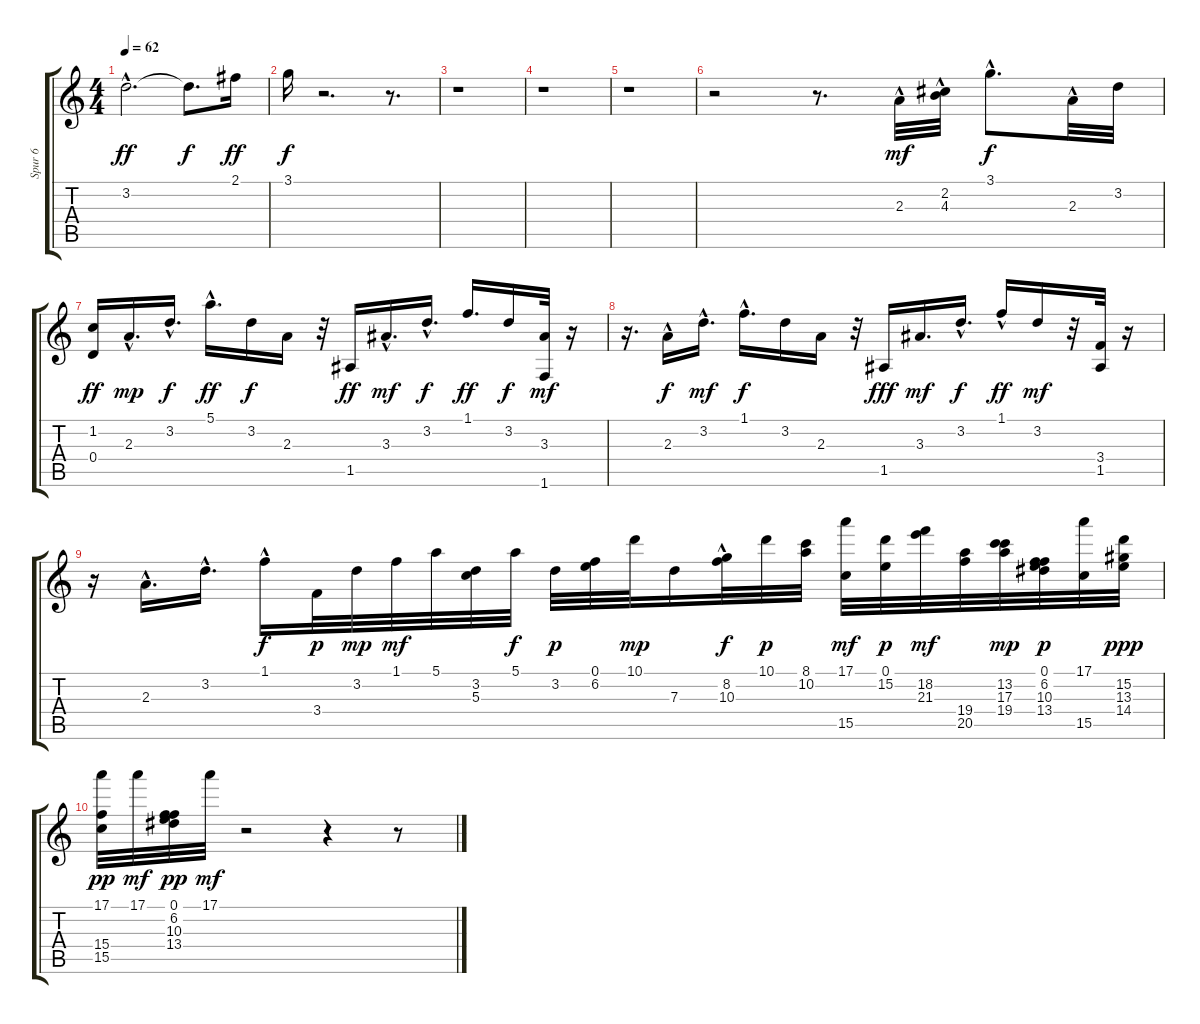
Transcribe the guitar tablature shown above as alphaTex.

\track ("Spur 6" "Spur 6") {instrument acousticguitarsteel}
\staff {score tabs}
\tuning (E4 B3 G3 D3 A2 E2) {hide}
\ts (4 4)
\tempo 62
\clef g2
\ks c
3.2{hac}.2{d dy ff} 3.2{t}.8{d dy f} 2.1.16{dy ff} |
3.1.16{dy f} r.2{d} r.8{d} |
r.1 |
r.1 |
r.1 |
r.2 r.8{d} 2.3{hac}.32{dy mf} (2.2{hac} 4.3{hac}).32 3.1{hac}.8{d dy f} 2.3{hac}.32 3.2.32 |
(1.2 0.4).16{dy ff} 2.3{hac}.16{d dy mp} 3.2{hac}.16{d dy f} 5.1{hac}.16{d dy ff} 3.2.16{dy f} 2.3.16 r.32 1.5.16{dy ff} 3.3{hac}.16{d dy mf} 3.2{hac}.16{d dy f} 1.1.16{d dy ff} 3.2.16{dy f} (3.3 1.6).32{dy mf} r.16 |
r.16{d} 2.3{hac}.16{dy f} 3.2{hac}.16{d dy mf} 1.1{hac}.16{d dy f} 3.2.16 2.3.16 r.32 1.5.16{dy fff} 3.3.16{d dy mf} 3.2{hac}.16{d dy f} 1.1{hac}.16{dy ff} 3.2.16{dy mf} r.32 (3.4 1.5).32 r.16 |
r.16 2.3{hac}.16{d} 3.2{hac}.16{d} 1.1{hac}.16{dy f} 3.4.32{dy p} 3.2.32{dy mp} 1.1.32{dy mf} 5.1.32 (3.2 5.3).32 5.1.32{dy f} 3.2.32{dy p} (0.1 6.2).32 10.1.32{dy mp} 7.3.16 (8.2 10.3{hac}).32{dy f} 10.1.32{dy p} (8.1 10.2).32 (17.1 15.5).32{dy mf} (0.1 15.2).32{dy p} (18.2 21.3).32{dy mf} (19.4 20.5).32 (13.2 17.3 19.4).32{dy mp} (0.1 6.2 10.3 13.4).32{dy p} (17.1 15.5).32 (15.2 13.3 14.4).32{dy ppp} |
(17.1 15.4 15.5).32{dy pp} 17.1.32{dy mf} (0.1 6.2 10.3 13.4).32{dy pp} 17.1.32{dy mf} r.2 r.4 r.8
